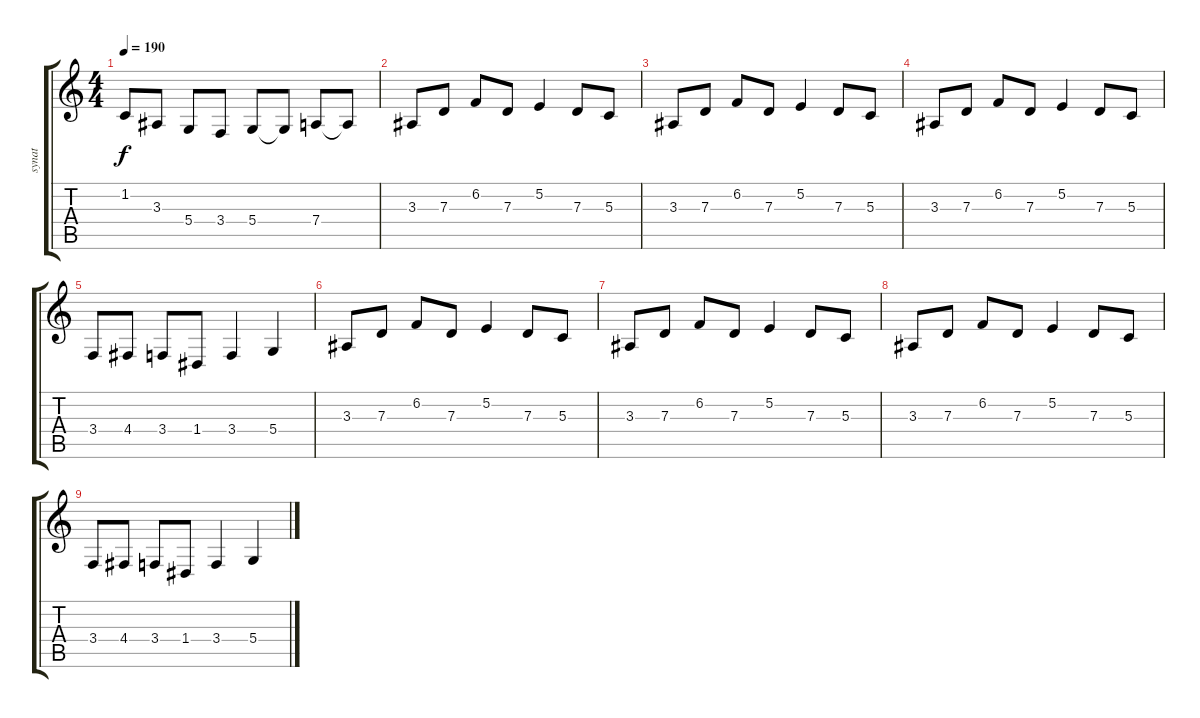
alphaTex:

\track ("synat" "synat") {instrument lead5charang}
\staff {score tabs}
\tuning (E4 B3 G3 D3 A2 E2) {hide}
\ts (4 4)
\tempo 190
\clef g2
\ks c
1.2.8{dy f} 3.3.8 5.4.8 3.4.8 5.4.8 5.4{t}.8 7.4.8 7.4{t}.8 |
3.3.8 7.3.8 6.2.8 7.3.8 5.2.4 7.3.8 5.3.8 |
3.3.8 7.3.8 6.2.8 7.3.8 5.2.4 7.3.8 5.3.8 |
3.3.8 7.3.8 6.2.8 7.3.8 5.2.4 7.3.8 5.3.8 |
3.4.8 4.4.8 3.4.8 1.4.8 3.4.4 5.4.4 |
3.3.8 7.3.8 6.2.8 7.3.8 5.2.4 7.3.8 5.3.8 |
3.3.8 7.3.8 6.2.8 7.3.8 5.2.4 7.3.8 5.3.8 |
3.3.8 7.3.8 6.2.8 7.3.8 5.2.4 7.3.8 5.3.8 |
3.4.8 4.4.8 3.4.8 1.4.8 3.4.4 5.4.4
